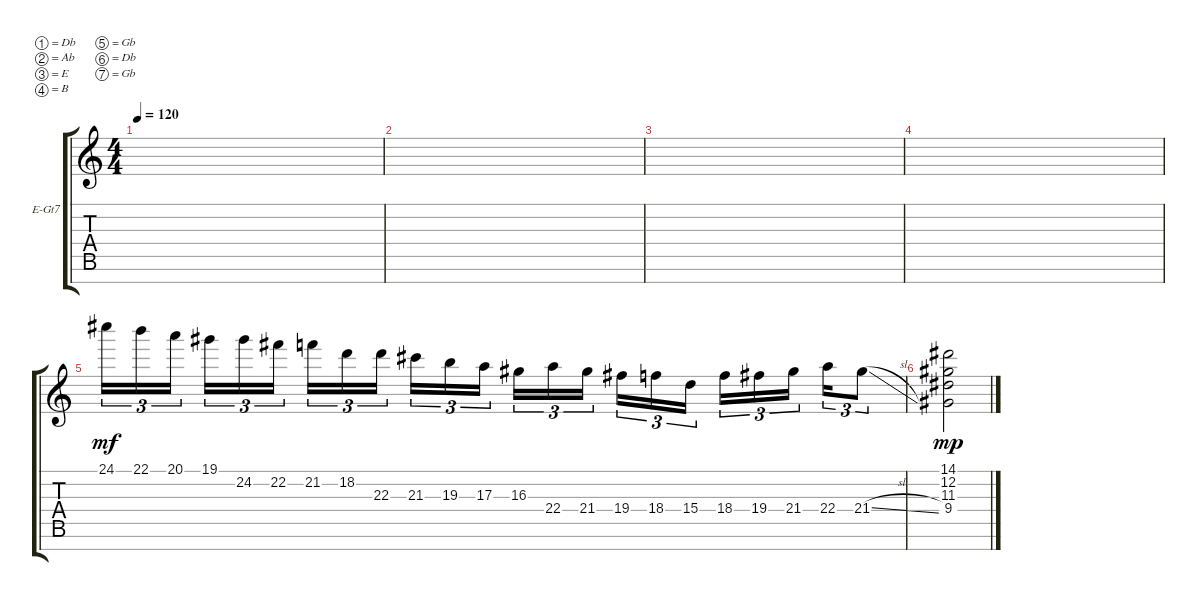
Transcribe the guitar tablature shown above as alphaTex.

\defaultSystemsLayout 4
\bracketExtendMode groupsimilarinstruments
\firstSystemTrackNameOrientation horizontal
\otherSystemsTrackNameOrientation horizontal
\track ("choir" "E-Gt7") {instrument electricguitarclean}
\staff {score tabs}
\tuning (Db4 Ab3 E3 B2 Gb2 Db2 Gb1)
\ts (4 4)
\tempo 120
\clef g2
\ks c
|
|
|
|
24.1.16{tu (3 2) dy mf} 22.1.16{tu (3 2)} 20.1.16{tu (3 2)} 19.1.16{tu (3 2)} 24.2.16{tu (3 2)} 22.2.16{tu (3 2)} 21.2.16{tu (3 2)} 18.2.16{tu (3 2)} 22.3.16{tu (3 2)} 21.3.16{tu (3 2)} 19.3.16{tu (3 2)} 17.3.16{tu (3 2)} 16.3.16{tu (3 2)} 22.4.16{tu (3 2)} 21.4.16{tu (3 2)} 19.4.16{tu (3 2)} 18.4.16{tu (3 2)} 15.4.16{tu (3 2)} 18.4.16{tu (3 2)} 19.4.16{tu (3 2)} 21.4.16{tu (3 2)} 22.4.16{tu (3 2)} 21.4{sl}.8{tu (3 2)} |
(9.4 12.2 11.3 14.1).2{dy mp}
